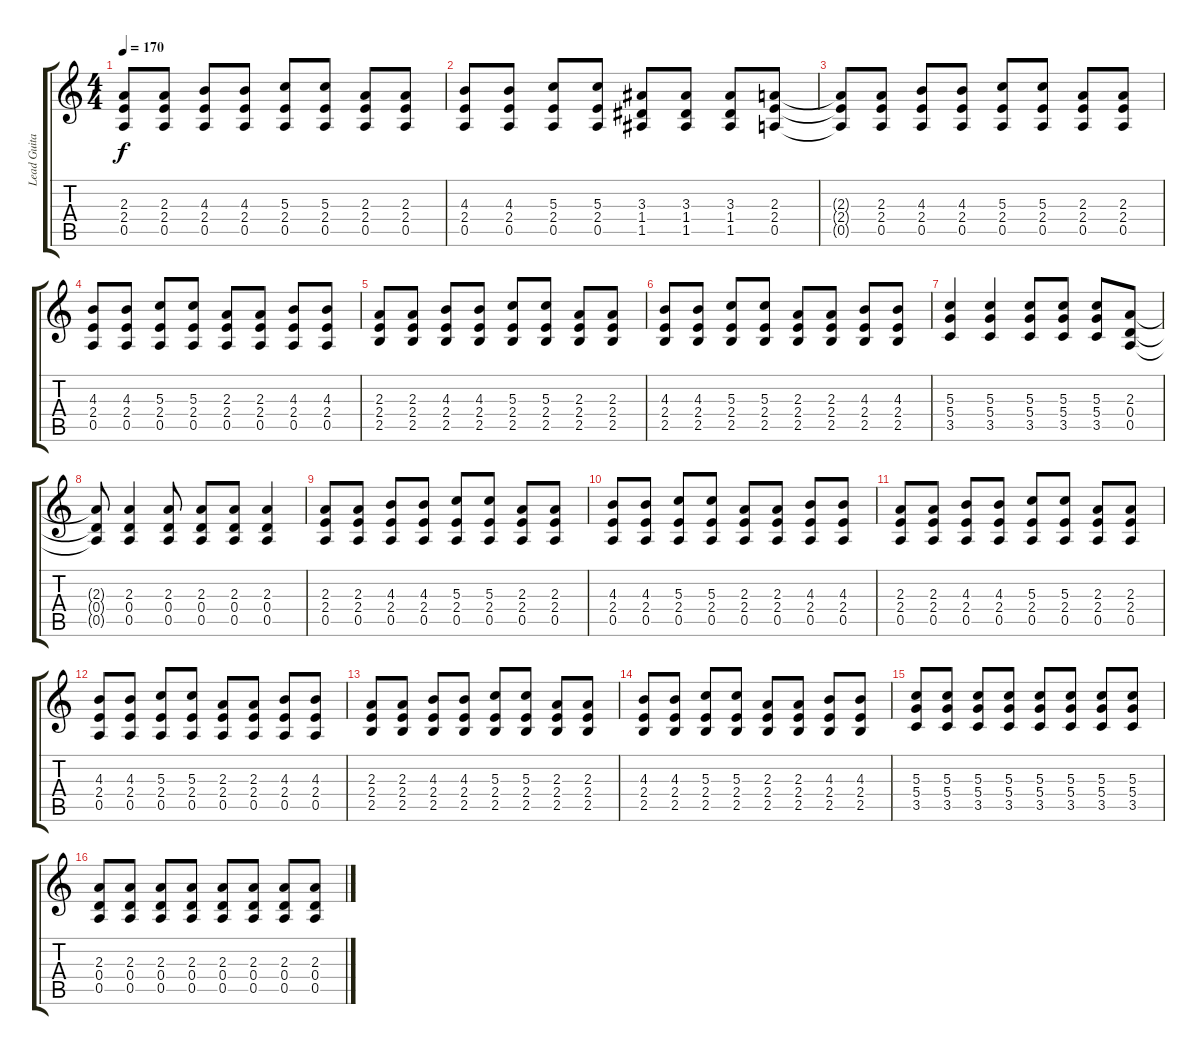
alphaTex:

\track ("Lead Guitar (Kuddel)" "Lead Guita") {instrument distortionguitar}
\staff {score tabs}
\tuning (E4 B3 G3 D3 A2 E2) {hide}
\ts (4 4)
\tempo 170
\clef g2
\ks c
(2.3{t} 2.4{t} 0.5{t}).8{dy f} (2.3 2.4 0.5).8 (4.3 2.4 0.5).8 (4.3 2.4 0.5).8 (5.3 2.4 0.5).8 (5.3 2.4 0.5).8 (2.3 2.4 0.5).8 (2.3 2.4 0.5).8 |
(4.3 2.4 0.5).8 (4.3 2.4 0.5).8 (5.3 2.4 0.5).8 (5.3 2.4 0.5).8 (3.3 1.4 1.5).8 (3.3 1.4 1.5).8 (3.3 1.4 1.5).8 (2.3 2.4 0.5).8 |
(2.3{t} 2.4{t} 0.5{t}).8 (2.3 2.4 0.5).8 (4.3 2.4 0.5).8 (4.3 2.4 0.5).8 (5.3 2.4 0.5).8 (5.3 2.4 0.5).8 (2.3 2.4 0.5).8 (2.3 2.4 0.5).8 |
(4.3 2.4 0.5).8 (4.3 2.4 0.5).8 (5.3 2.4 0.5).8 (5.3 2.4 0.5).8 (2.3 2.4 0.5).8 (2.3 2.4 0.5).8 (4.3 2.4 0.5).8 (4.3 2.4 0.5).8 |
(2.3 2.4 2.5).8 (2.3 2.4 2.5).8 (4.3 2.4 2.5).8 (4.3 2.4 2.5).8 (5.3 2.4 2.5).8 (5.3 2.4 2.5).8 (2.3 2.4 2.5).8 (2.3 2.4 2.5).8 |
(4.3 2.4 2.5).8 (4.3 2.4 2.5).8 (5.3 2.4 2.5).8 (5.3 2.4 2.5).8 (2.3 2.4 2.5).8 (2.3 2.4 2.5).8 (4.3 2.4 2.5).8 (4.3 2.4 2.5).8 |
(5.3 5.4 3.5).4 (5.3 5.4 3.5).4 (5.3 5.4 3.5).8 (5.3 5.4 3.5).8 (5.3 5.4 3.5).8 (2.3 0.4 0.5).8 |
(2.3{t} 0.4{t} 0.5{t}).8 (2.3 0.4 0.5).4 (2.3 0.4 0.5).8 (2.3 0.4 0.5).8 (2.3 0.4 0.5).8 (2.3 0.4 0.5).4 |
(2.3 2.4 0.5).8 (2.3 2.4 0.5).8 (4.3 2.4 0.5).8 (4.3 2.4 0.5).8 (5.3 2.4 0.5).8 (5.3 2.4 0.5).8 (2.3 2.4 0.5).8 (2.3 2.4 0.5).8 |
(4.3 2.4 0.5).8 (4.3 2.4 0.5).8 (5.3 2.4 0.5).8 (5.3 2.4 0.5).8 (2.3 2.4 0.5).8 (2.3 2.4 0.5).8 (4.3 2.4 0.5).8 (4.3 2.4 0.5).8 |
(2.3 2.4 0.5).8 (2.3 2.4 0.5).8 (4.3 2.4 0.5).8 (4.3 2.4 0.5).8 (5.3 2.4 0.5).8 (5.3 2.4 0.5).8 (2.3 2.4 0.5).8 (2.3 2.4 0.5).8 |
(4.3 2.4 0.5).8 (4.3 2.4 0.5).8 (5.3 2.4 0.5).8 (5.3 2.4 0.5).8 (2.3 2.4 0.5).8 (2.3 2.4 0.5).8 (4.3 2.4 0.5).8 (4.3 2.4 0.5).8 |
(2.3 2.4 2.5).8 (2.3 2.4 2.5).8 (4.3 2.4 2.5).8 (4.3 2.4 2.5).8 (5.3 2.4 2.5).8 (5.3 2.4 2.5).8 (2.3 2.4 2.5).8 (2.3 2.4 2.5).8 |
(4.3 2.4 2.5).8 (4.3 2.4 2.5).8 (5.3 2.4 2.5).8 (5.3 2.4 2.5).8 (2.3 2.4 2.5).8 (2.3 2.4 2.5).8 (4.3 2.4 2.5).8 (4.3 2.4 2.5).8 |
(5.3 5.4 3.5).8 (5.3 5.4 3.5).8 (5.3 5.4 3.5).8 (5.3 5.4 3.5).8 (5.3 5.4 3.5).8 (5.3 5.4 3.5).8 (5.3 5.4 3.5).8 (5.3 5.4 3.5).8 |
(2.3 0.4 0.5).8 (2.3 0.4 0.5).8 (2.3 0.4 0.5).8 (2.3 0.4 0.5).8 (2.3 0.4 0.5).8 (2.3 0.4 0.5).8 (2.3 0.4 0.5).8 (2.3 0.4 0.5).8
